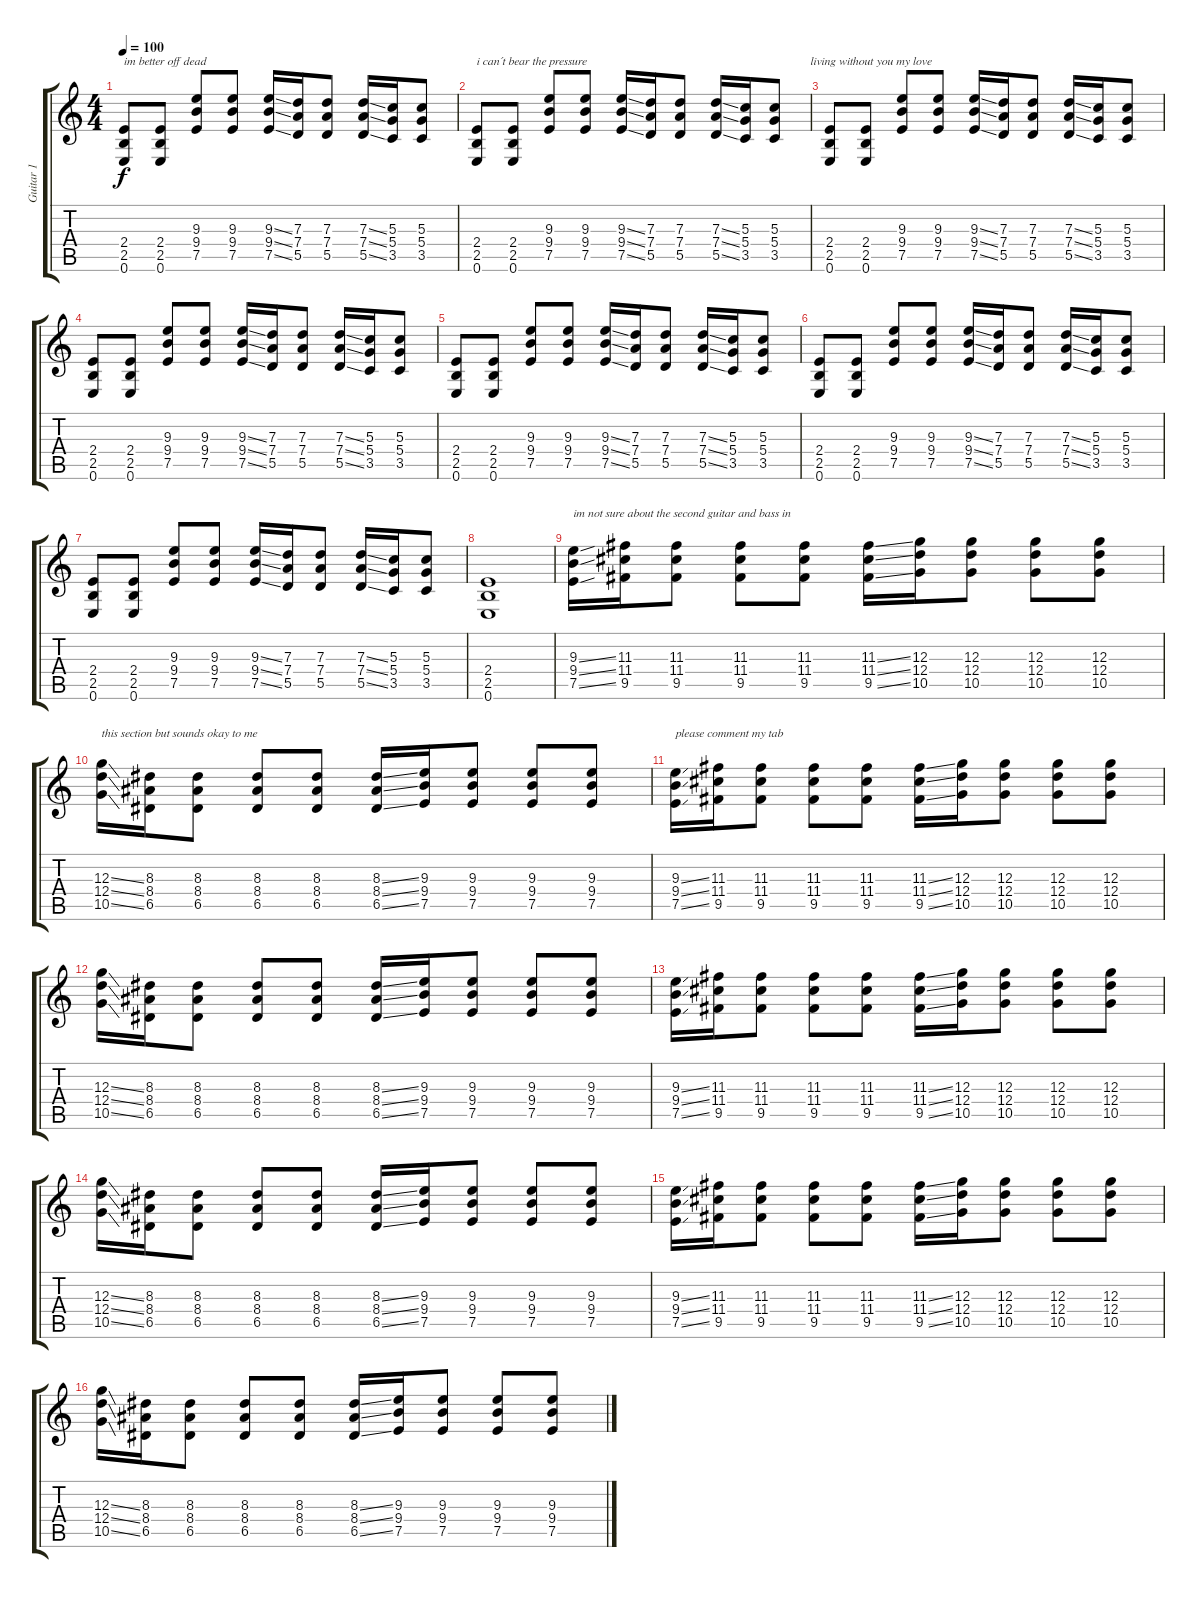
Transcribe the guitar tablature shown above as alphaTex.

\track ("Guitar 1" "Guitar 1") {instrument distortionguitar}
\staff {score tabs}
\tuning (E4 B3 G3 D3 A2 E2) {hide}
\ts (4 4)
\tempo 100
\clef g2
\ks c
(2.4 2.5 0.6).8{txt "im better off dead" dy f} (2.4 2.5 0.6).8 (9.3 9.4 7.5).8 (9.3 9.4 7.5).8 (9.3{ss} 9.4{ss} 7.5{ss}).16 (7.3 7.4 5.5).16 (7.3 7.4 5.5).8 (7.3{ss} 7.4{ss} 5.5{ss}).16 (5.3 5.4 3.5).16 (5.3 5.4 3.5).8 |
(2.4 2.5 0.6).8{txt "i can´t bear the pressure"} (2.4 2.5 0.6).8 (9.3 9.4 7.5).8 (9.3 9.4 7.5).8 (9.3{ss} 9.4{ss} 7.5{ss}).16 (7.3 7.4 5.5).16 (7.3 7.4 5.5).8 (7.3{ss} 7.4{ss} 5.5{ss}).16 (5.3 5.4 3.5).16 (5.3 5.4 3.5).8{txt "            living without you my love"} |
(2.4 2.5 0.6).8 (2.4 2.5 0.6).8 (9.3 9.4 7.5).8 (9.3 9.4 7.5).8 (9.3{ss} 9.4{ss} 7.5{ss}).16 (7.3 7.4 5.5).16 (7.3 7.4 5.5).8 (7.3{ss} 7.4{ss} 5.5{ss}).16 (5.3 5.4 3.5).16 (5.3 5.4 3.5).8 |
(2.4 2.5 0.6).8 (2.4 2.5 0.6).8 (9.3 9.4 7.5).8 (9.3 9.4 7.5).8 (9.3{ss} 9.4{ss} 7.5{ss}).16 (7.3 7.4 5.5).16 (7.3 7.4 5.5).8 (7.3{ss} 7.4{ss} 5.5{ss}).16 (5.3 5.4 3.5).16 (5.3 5.4 3.5).8 |
(2.4 2.5 0.6).8 (2.4 2.5 0.6).8 (9.3 9.4 7.5).8 (9.3 9.4 7.5).8 (9.3{ss} 9.4{ss} 7.5{ss}).16 (7.3 7.4 5.5).16 (7.3 7.4 5.5).8 (7.3{ss} 7.4{ss} 5.5{ss}).16 (5.3 5.4 3.5).16 (5.3 5.4 3.5).8 |
(2.4 2.5 0.6).8 (2.4 2.5 0.6).8 (9.3 9.4 7.5).8 (9.3 9.4 7.5).8 (9.3{ss} 9.4{ss} 7.5{ss}).16 (7.3 7.4 5.5).16 (7.3 7.4 5.5).8 (7.3{ss} 7.4{ss} 5.5{ss}).16 (5.3 5.4 3.5).16 (5.3 5.4 3.5).8 |
(2.4 2.5 0.6).8 (2.4 2.5 0.6).8 (9.3 9.4 7.5).8 (9.3 9.4 7.5).8 (9.3{ss} 9.4{ss} 7.5{ss}).16 (7.3 7.4 5.5).16 (7.3 7.4 5.5).8 (7.3{ss} 7.4{ss} 5.5{ss}).16 (5.3 5.4 3.5).16 (5.3 5.4 3.5).8 |
(2.4 2.5 0.6).1 |
(9.3{ss} 9.4{ss} 7.5{ss}).16{txt "im not sure about the second guitar and bass in "} (11.3 11.4 9.5).16 (11.3 11.4 9.5).8 (11.3 11.4 9.5).8 (11.3 11.4 9.5).8 (11.3{ss} 11.4{ss} 9.5{ss}).16 (12.3 12.4 10.5).16 (12.3 12.4 10.5).8 (12.3 12.4 10.5).8 (12.3 12.4 10.5).8 |
(12.3{ss} 12.4{ss} 10.5{ss}).16{txt "this section but sounds okay to me"} (8.3 8.4 6.5).16 (8.3 8.4 6.5).8 (8.3 8.4 6.5).8 (8.3 8.4 6.5).8 (8.3{ss} 8.4{ss} 6.5{ss}).16 (9.3 9.4 7.5).16 (9.3 9.4 7.5).8 (9.3 9.4 7.5).8 (9.3 9.4 7.5).8 |
(9.3{ss} 9.4{ss} 7.5{ss}).16{txt "please comment my tab"} (11.3 11.4 9.5).16 (11.3 11.4 9.5).8 (11.3 11.4 9.5).8 (11.3 11.4 9.5).8 (11.3{ss} 11.4{ss} 9.5{ss}).16 (12.3 12.4 10.5).16 (12.3 12.4 10.5).8 (12.3 12.4 10.5).8 (12.3 12.4 10.5).8 |
(12.3{ss} 12.4{ss} 10.5{ss}).16 (8.3 8.4 6.5).16 (8.3 8.4 6.5).8 (8.3 8.4 6.5).8 (8.3 8.4 6.5).8 (8.3{ss} 8.4{ss} 6.5{ss}).16 (9.3 9.4 7.5).16 (9.3 9.4 7.5).8 (9.3 9.4 7.5).8 (9.3 9.4 7.5).8 |
(9.3{ss} 9.4{ss} 7.5{ss}).16 (11.3 11.4 9.5).16 (11.3 11.4 9.5).8 (11.3 11.4 9.5).8 (11.3 11.4 9.5).8 (11.3{ss} 11.4{ss} 9.5{ss}).16 (12.3 12.4 10.5).16 (12.3 12.4 10.5).8 (12.3 12.4 10.5).8 (12.3 12.4 10.5).8 |
(12.3{ss} 12.4{ss} 10.5{ss}).16 (8.3 8.4 6.5).16 (8.3 8.4 6.5).8 (8.3 8.4 6.5).8 (8.3 8.4 6.5).8 (8.3{ss} 8.4{ss} 6.5{ss}).16 (9.3 9.4 7.5).16 (9.3 9.4 7.5).8 (9.3 9.4 7.5).8 (9.3 9.4 7.5).8 |
(9.3{ss} 9.4{ss} 7.5{ss}).16 (11.3 11.4 9.5).16 (11.3 11.4 9.5).8 (11.3 11.4 9.5).8 (11.3 11.4 9.5).8 (11.3{ss} 11.4{ss} 9.5{ss}).16 (12.3 12.4 10.5).16 (12.3 12.4 10.5).8 (12.3 12.4 10.5).8 (12.3 12.4 10.5).8 |
(12.3{ss} 12.4{ss} 10.5{ss}).16 (8.3 8.4 6.5).16 (8.3 8.4 6.5).8 (8.3 8.4 6.5).8 (8.3 8.4 6.5).8 (8.3{ss} 8.4{ss} 6.5{ss}).16 (9.3 9.4 7.5).16 (9.3 9.4 7.5).8 (9.3 9.4 7.5).8 (9.3 9.4 7.5).8
